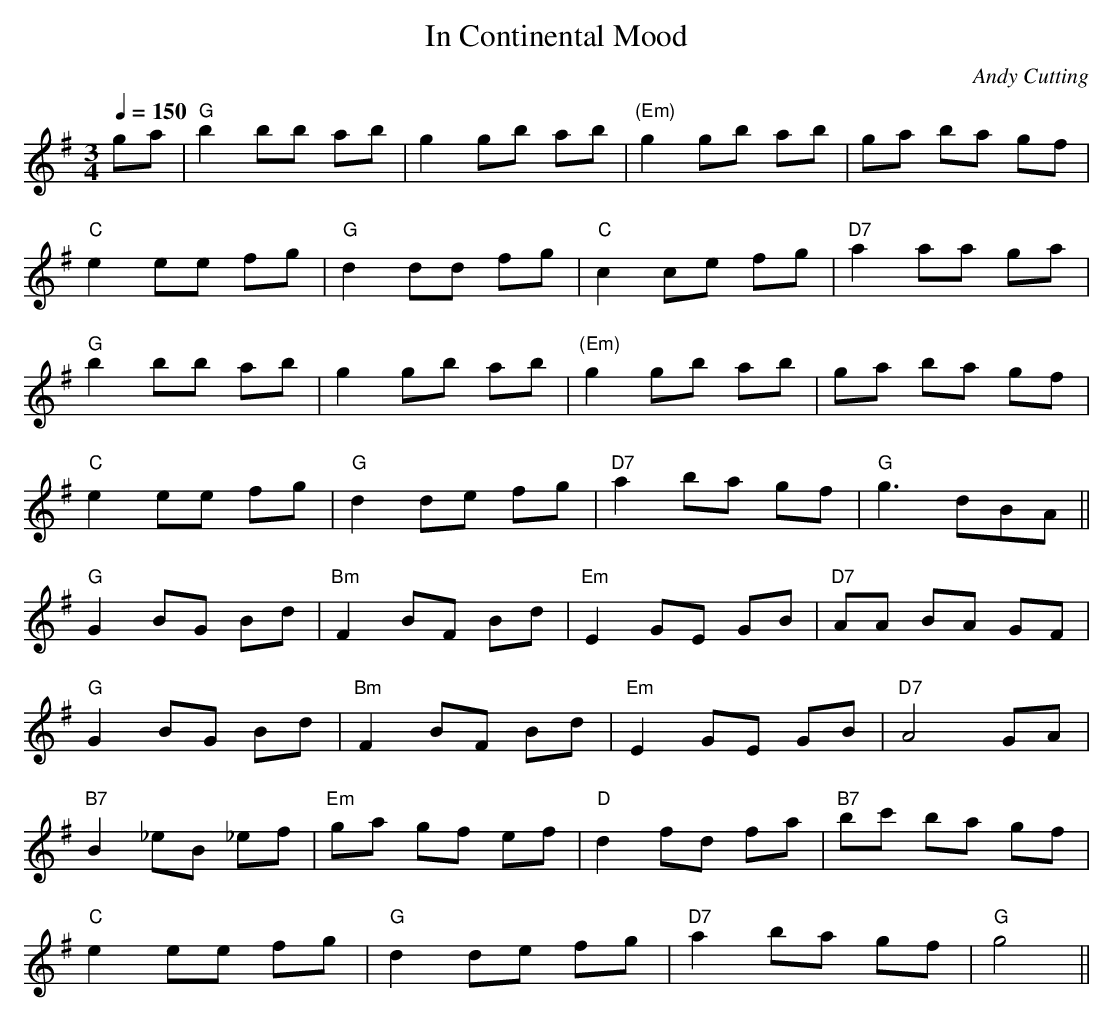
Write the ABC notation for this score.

X:1
T:In Continental Mood
C:Andy Cutting
L:1/8
M:3/4
Q:1/4=150
K:G
ga |\
"G"b2 bb ab |    g2 gb ab | "(Em)"g2 gb ab |     ga ba gf |
"C"e2 ee fg | "G"d2 dd fg |    "C"c2 ce fg | "D7"a2 aa ga |
"G"b2 bb ab |    g2 gb ab | "(Em)"g2 gb ab |     ga ba gf |
"C"e2 ee fg | "G"d2 de fg |   "D7"a2 ba gf |  "G"g3 dBA   ||
"G"G2 BG Bd | "Bm"F2 BF Bd | "Em"E2 GE GB | "D7"AA BA GF |
"G"G2 BG Bd | "Bm"F2 BF Bd | "Em"E2 GE GB | "D7"A4    GA |
"B7"B2 _eB _ef| "Em"ga gf ef | "D"d2 fd fa | "B7"bc' ba gf |
"C"e2 ee fg | "G"d2 de fg |   "D7"a2 ba gf | "G"g4 ||
